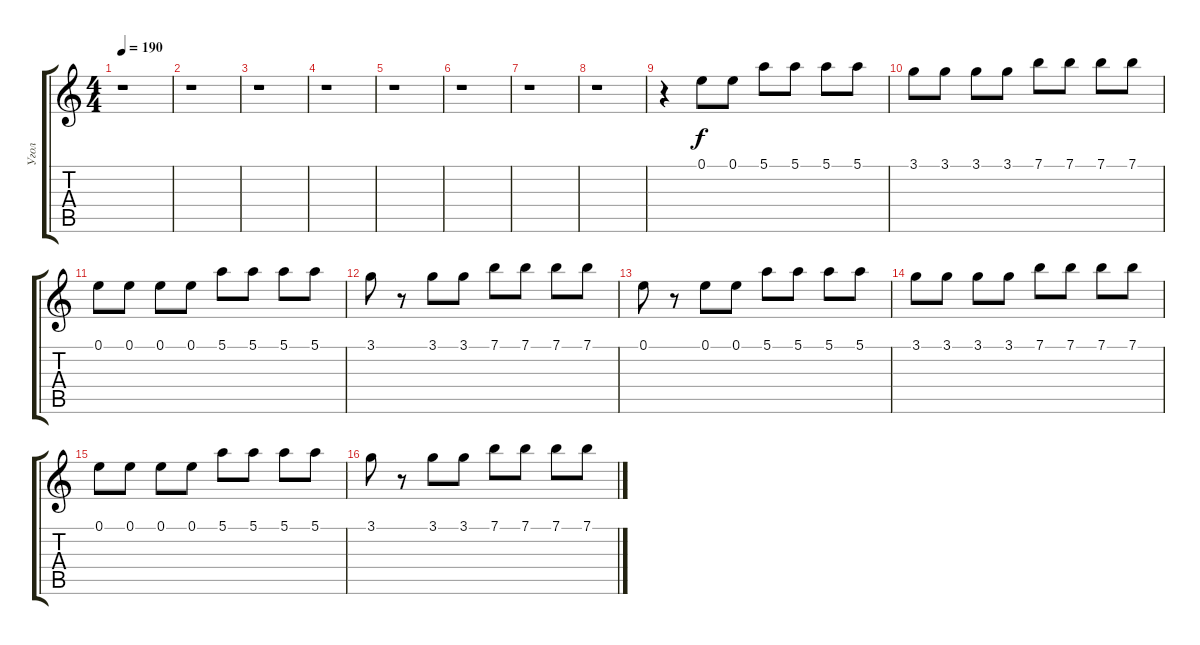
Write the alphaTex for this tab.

\track ("Угол" "Угол") {instrument electricguitarmuted}
\staff {score tabs}
\tuning (E4 B3 G3 D3 A2 E2) {hide}
\ts (4 4)
\tempo 190
\clef g2
\ks c
r.1{dy f instrument electricguitarmuted} |
r.1 |
r.1 |
r.1 |
r.1 |
r.1 |
r.1 |
r.1 |
r.4 0.1.8 0.1.8 5.1.8 5.1.8 5.1.8 5.1.8 |
3.1.8 3.1.8 3.1.8 3.1.8 7.1.8 7.1.8 7.1.8 7.1.8 |
0.1.8 0.1.8 0.1.8 0.1.8 5.1.8 5.1.8 5.1.8 5.1.8 |
3.1.8 r.8 3.1.8 3.1.8 7.1.8 7.1.8 7.1.8 7.1.8 |
0.1.8 r.8 0.1.8 0.1.8 5.1.8 5.1.8 5.1.8 5.1.8 |
3.1.8 3.1.8 3.1.8 3.1.8 7.1.8 7.1.8 7.1.8 7.1.8 |
0.1.8 0.1.8 0.1.8 0.1.8 5.1.8 5.1.8 5.1.8 5.1.8 |
3.1.8 r.8 3.1.8 3.1.8 7.1.8 7.1.8 7.1.8 7.1.8
